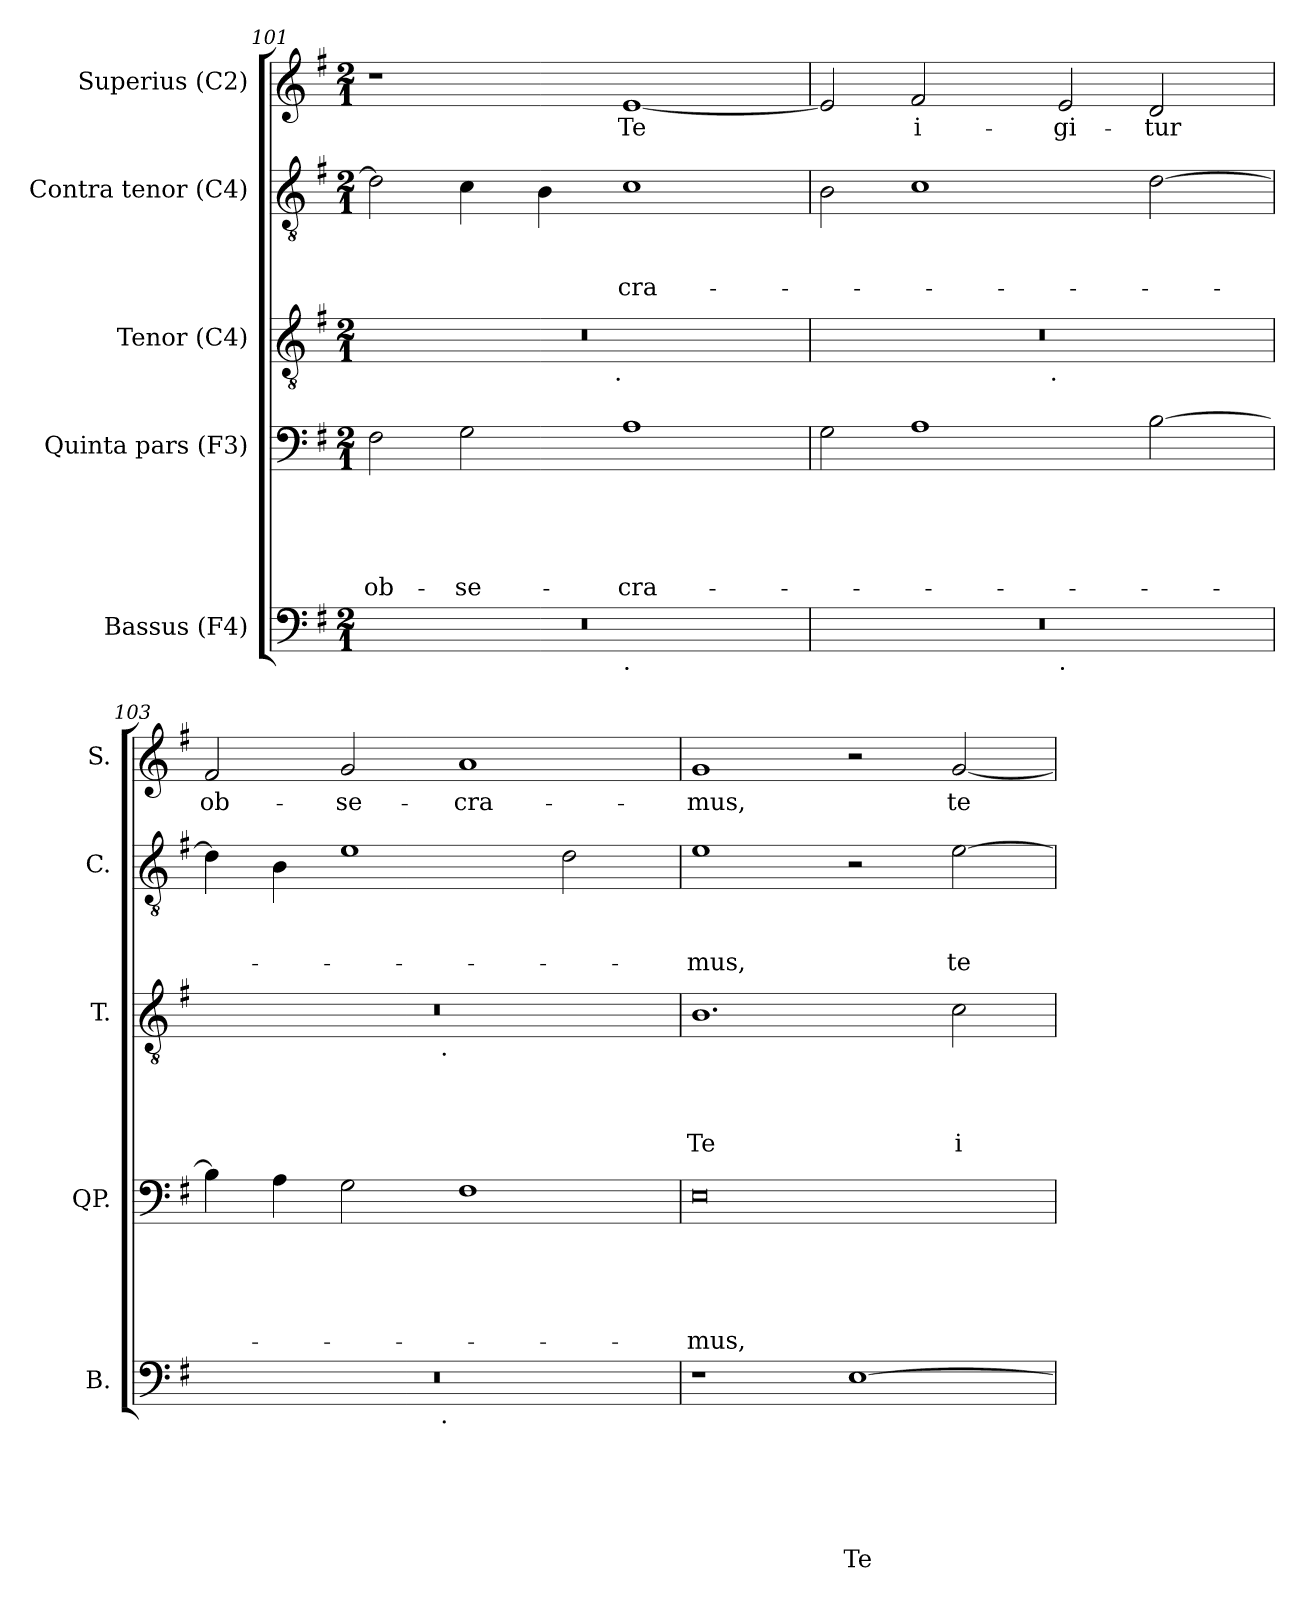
**kern	**text	**text	**text	**text	**text	**text	**kern	**text	**text	**text	**text	**text	**kern	**text	**text	**text	**text	**kern	**text	**text	**text	**kern	**text
*part5	*part5	*part5	*part5	*part5	*part5	*part5	*part4	*part4	*part4	*part4	*part4	*part4	*part3	*part3	*part3	*part3	*part3	*part2	*part2	*part2	*part2	*part1	*part1
*staff5	*staff5	*staff5	*staff5	*staff5	*staff5	*staff5	*staff4	*staff4	*staff4	*staff4	*staff4	*staff4	*staff3	*staff3	*staff3	*staff3	*staff3	*staff2	*staff2	*staff2	*staff2	*staff1	*staff1
*I"Bassus (F4)	*	*	*	*	*	*	*I"Quinta pars (F3)	*	*	*	*	*	*I"Tenor (C4)	*	*	*	*	*I"Contra tenor (C4)	*	*	*	*I"Superius (C2)	*
*I'B.	*	*	*	*	*	*	*I'QP.	*	*	*	*	*	*I'T.	*	*	*	*	*I'C.	*	*	*	*I'S.	*
*clefF4	*	*	*	*	*	*	*clefF4	*	*	*	*	*	*clefGv2	*	*	*	*	*clefGv2	*	*	*	*clefG2	*
*k[f#]	*	*	*	*	*	*	*k[f#]	*	*	*	*	*	*k[f#]	*	*	*	*	*k[f#]	*	*	*	*k[f#]	*
*G:	*	*	*	*	*	*	*G:	*	*	*	*	*	*G:	*	*	*	*	*G:	*	*	*	*G:	*
*M2/1	*	*	*	*	*	*	*M2/1	*	*	*	*	*	*M2/1	*	*	*	*	*M2/1	*	*	*	*M2/1	*
=101	=101	=101	=101	=101	=101	=101	=101	=101	=101	=101	=101	=101	=101	=101	=101	=101	=101	=101	=101	=101	=101	=101	=101
!	!	!	!	!	!	!	!	!	!	!	!	!LO:LY:b	!	!	!	!	!	!	!	!	!	!	!
*^	*	*	*	*	*	*	*	*	*	*	*	*	*^	*	*	*	*	*	*	*	*	*	*
0r	1ryy	.	.	.	.	.	.	2F#\	.	.	.	.	ob-	0r	3%2ryy	.	.	.	.	2d\]	.	.	.	1r	.
!	!	!	!	!	!	!	!	!	!	!	!	!	!LO:LY:b	!	!	!	!	!	!	!	!	!	!	!	!
.	.	.	.	.	.	.	.	2G\	.	.	.	.	-se-	.	.	.	.	.	.	4c\	.	.	.	.	.
.	.	.	.	.	.	.	.	.	.	.	.	.	.	.	6ryy	.	.	.	.	.	.	.	.	.	.
.	.	.	.	.	.	.	.	.	.	.	.	.	.	.	.	.	.	.	.	4B\	.	.	.	.	.
.	.	.	.	.	.	.	.	.	.	.	.	.	.	.	12...ryy	.	.	.	.	.	.	.	.	.	.
!	!	!	!	!	!	!	!	!	!	!	!	!	!	!	!LO:TX:b:t=.	!	!	!	!	!	!	!	!	!	!
.	.	.	.	.	.	.	.	.	.	.	.	.	.	.	3%2ryy	.	.	.	.	.	.	.	.	.	.
!	!LO:TX:b:t=.	!	!	!	!	!	!	!	!	!	!	!	!	!	!	!	!	!	!	!	!	!	!	!	!
!	!	!	!	!	!	!	!	!	!	!	!	!	!LO:LY:b	!	!	!	!	!	!	!	!	!	!LO:LY:b	!	!LO:LY:b
.	1ryy	.	.	.	.	.	.	1A	.	.	.	.	-cra-	.	.	.	.	.	.	1c	.	.	-cra-	[<1e	Te
.	.	.	.	.	.	.	.	.	.	.	.	.	.	.	3ryy	.	.	.	.	.	.	.	.	.	.
.	.	.	.	.	.	.	.	.	.	.	.	.	.	.	96ryy	.	.	.	.	.	.	.	.	.	.
=102	=102	=102	=102	=102	=102	=102	=102	=102	=102	=102	=102	=102	=102	=102	=102	=102	=102	=102	=102	=102	=102	=102	=102	=102	=102
0r	1ryy	.	.	.	.	.	.	2G\	.	.	.	.	.	0r	3%2ryy	.	.	.	.	2B\	.	.	.	2e/]	.
!	!	!	!	!	!	!	!	!	!	!	!	!	!	!	!	!	!	!	!	!	!	!	!	!	!LO:LY:b
.	.	.	.	.	.	.	.	1A	.	.	.	.	.	.	.	.	.	.	.	1c	.	.	.	2f#/	i-
.	.	.	.	.	.	.	.	.	.	.	.	.	.	.	6ryy	.	.	.	.	.	.	.	.	.	.
.	.	.	.	.	.	.	.	.	.	.	.	.	.	.	12...ryy	.	.	.	.	.	.	.	.	.	.
!	!	!	!	!	!	!	!	!	!	!	!	!	!	!	!LO:TX:b:t=.	!	!	!	!	!	!	!	!	!	!
.	.	.	.	.	.	.	.	.	.	.	.	.	.	.	3%2ryy	.	.	.	.	.	.	.	.	.	.
!	!LO:TX:b:t=.	!	!	!	!	!	!	!	!	!	!	!	!	!	!	!	!	!	!	!	!	!	!	!	!
!	!	!	!	!	!	!	!	!	!	!	!	!	!	!	!	!	!	!	!	!	!	!	!	!	!LO:LY:b
.	1ryy	.	.	.	.	.	.	.	.	.	.	.	.	.	.	.	.	.	.	.	.	.	.	2e/	-gi-
!	!	!	!	!	!	!	!	!	!	!	!	!	!	!	!	!	!	!	!	!	!	!	!	!	!LO:LY:b
.	.	.	.	.	.	.	.	[>2B\	.	.	.	.	.	.	.	.	.	.	.	[>2d\	.	.	.	2d/	-tur
.	.	.	.	.	.	.	.	.	.	.	.	.	.	.	3ryy	.	.	.	.	.	.	.	.	.	.
.	.	.	.	.	.	.	.	.	.	.	.	.	.	.	96ryy	.	.	.	.	.	.	.	.	.	.
=103	=103	=103	=103	=103	=103	=103	=103	=103	=103	=103	=103	=103	=103	=103	=103	=103	=103	=103	=103	=103	=103	=103	=103	=103	=103
!	!	!	!	!	!	!	!	!	!	!	!	!	!	!	!	!	!	!	!	!	!	!	!	!	!LO:LY:b
0r	2ryy	.	.	.	.	.	.	4B\]	.	.	.	.	.	0r	2ryy	.	.	.	.	4d\]	.	.	.	2f#/	ob-
.	.	.	.	.	.	.	.	4A\	.	.	.	.	.	.	.	.	.	.	.	4B\	.	.	.	.	.
!	!	!	!	!	!	!	!	!	!	!	!	!	!	!	!	!	!	!	!	!	!	!	!	!	!LO:LY:b
.	4...ryy	.	.	.	.	.	.	2G\	.	.	.	.	.	.	4...ryy	.	.	.	.	1e	.	.	.	2g/	-se-
!	!	!	!	!	!	!	!	!	!	!	!	!	!	!	!LO:TX:b:t=.	!	!	!	!	!	!	!	!	!	!
!	!LO:TX:b:t=.	!	!	!	!	!	!	!	!	!	!	!	!	!	!	!	!	!	!	!	!	!	!	!	!
.	1ryy	.	.	.	.	.	.	.	.	.	.	.	.	.	1ryy	.	.	.	.	.	.	.	.	.	.
!	!	!	!	!	!	!	!	!	!	!	!	!	!	!	!	!	!	!	!	!	!	!	!	!	!LO:LY:b
.	.	.	.	.	.	.	.	1F#	.	.	.	.	.	.	.	.	.	.	.	.	.	.	.	1a	-cra-
.	.	.	.	.	.	.	.	.	.	.	.	.	.	.	.	.	.	.	.	2d\	.	.	.	.	.
.	32ryy	.	.	.	.	.	.	.	.	.	.	.	.	.	32ryy	.	.	.	.	.	.	.	.	.	.
!!LO:LB:g=z
=104	=104	=104	=104	=104	=104	=104	=104	=104	=104	=104	=104	=104	=104	=104	=104	=104	=104	=104	=104	=104	=104	=104	=104	=104	=104
!	!	!	!	!	!	!	!	!	!	!	!	!	!LO:LY:b	!	!	!	!	!	!LO:LY:b	!	!	!	!LO:LY:b	!	!LO:LY:b
*v	*v	*	*	*	*	*	*	*	*	*	*	*	*	*v	*v	*	*	*	*	*	*	*	*	*	*
1r	.	.	.	.	.	.	0E	.	.	.	.	-mus,	1.B	.	.	.	Te	1e	.	.	-mus,	1g	-mus,
!	!	!	!	!	!	!LO:LY:b	!	!	!	!	!	!	!	!	!	!	!	!	!	!	!	!	!
[>1E	.	.	.	.	.	Te	.	.	.	.	.	.	.	.	.	.	.	2r	.	.	.	2r	.
!	!	!	!	!	!	!	!	!	!	!	!	!	!	!	!	!	!LO:LY:b	!	!	!	!LO:LY:b	!	!LO:LY:b
.	.	.	.	.	.	.	.	.	.	.	.	.	2c\	.	.	.	i-	[>2e\	.	.	te	[<2g/	te
=	=	=	=	=	=	=	=	=	=	=	=	=	=	=	=	=	=	=	=	=	=	=	=
*-	*-	*-	*-	*-	*-	*-	*-	*-	*-	*-	*-	*-	*-	*-	*-	*-	*-	*-	*-	*-	*-	*-	*-
